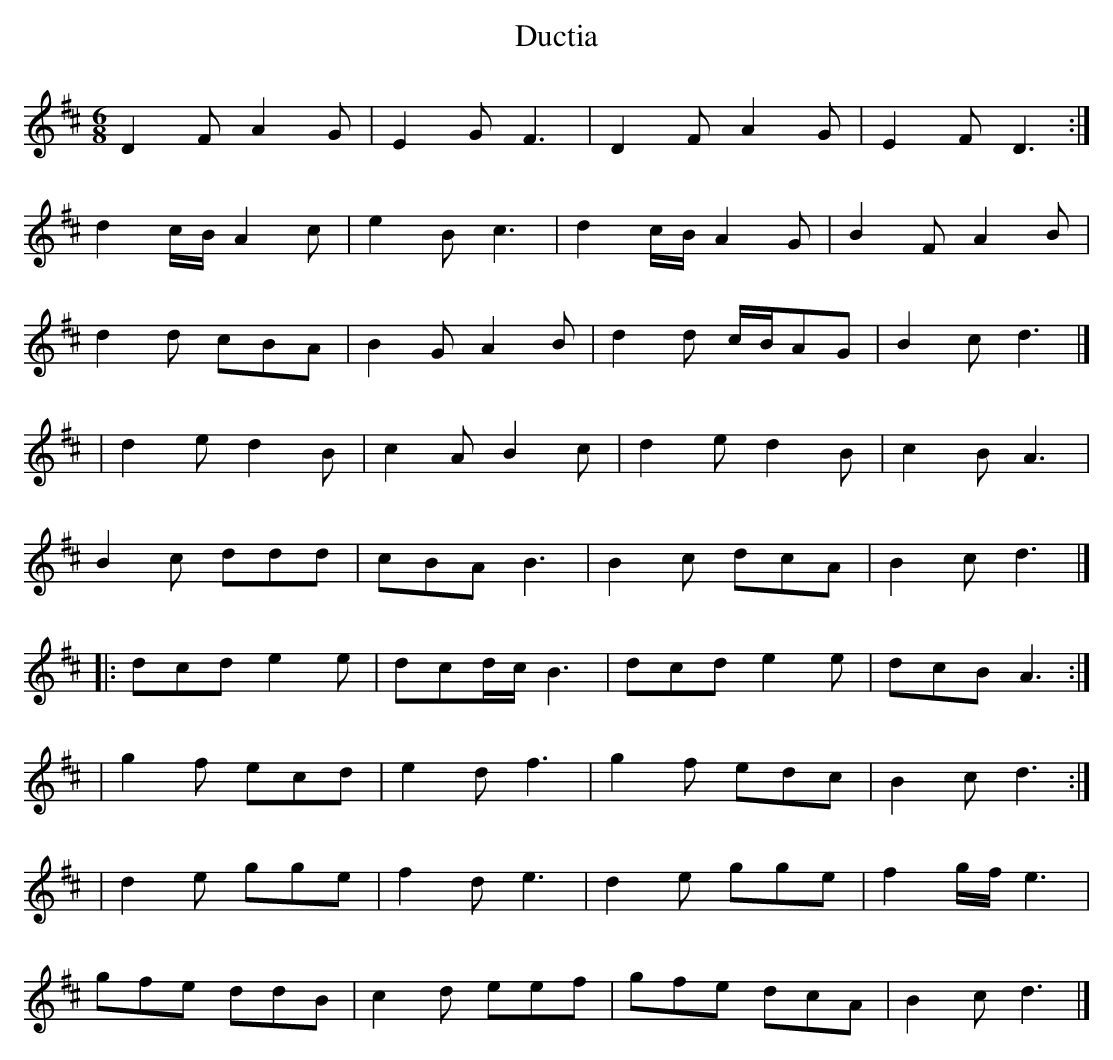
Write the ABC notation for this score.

X:1
T:Ductia
L:1/8
M:6/8
K:D major
D2F A2G|E2G F3|D2F A2G|E2F D3:|
d2c/2B/2 A2c|e2B c3|d2c/2B/2 A2G|B2F A2B|
d2d cBA|B2G A2B|d2d c/2B/2AG|B2c d3|]
|d2e d2B|c2A B2c|d2e d2B|c2B A3|
B2c ddd|cBA B3|B2c dcA|B2c d3|]
|:dcd e2e|dcd/2c/2 B3|dcd e2e|dcB A3:|
|g2f ecd|e2d f3|g2f edc|B2c d3:|
|d2e gge|f2d e3|d2e gge|f2g/2f/2 e3|
gfe ddB|c2d eef|gfe dcA|B2c d3|]
